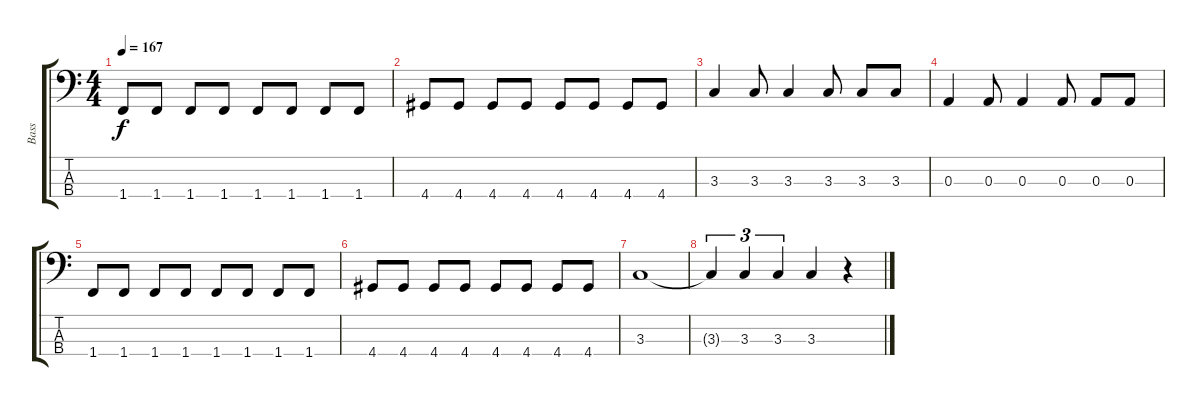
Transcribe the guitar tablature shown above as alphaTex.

\track ("Bass" "Bass") {instrument electricbassfinger}
\staff {score tabs}
\tuning (G2 D2 A1 E1) {hide}
\ts (4 4)
\tempo 167
\clef f4
\ks c
1.4.8{dy f} 1.4.8 1.4.8 1.4.8 1.4.8 1.4.8 1.4.8 1.4.8 |
4.4.8 4.4.8 4.4.8 4.4.8 4.4.8 4.4.8 4.4.8 4.4.8 |
3.3.4 3.3.8 3.3.4 3.3.8 3.3.8 3.3.8 |
0.3.4 0.3.8 0.3.4 0.3.8 0.3.8 0.3.8 |
1.4.8 1.4.8 1.4.8 1.4.8 1.4.8 1.4.8 1.4.8 1.4.8 |
4.4.8 4.4.8 4.4.8 4.4.8 4.4.8 4.4.8 4.4.8 4.4.8 |
3.3.1 |
3.3{t}.4{tu (3 2)} 3.3.4{tu (3 2)} 3.3.4{tu (3 2)} 3.3.4 r.4
